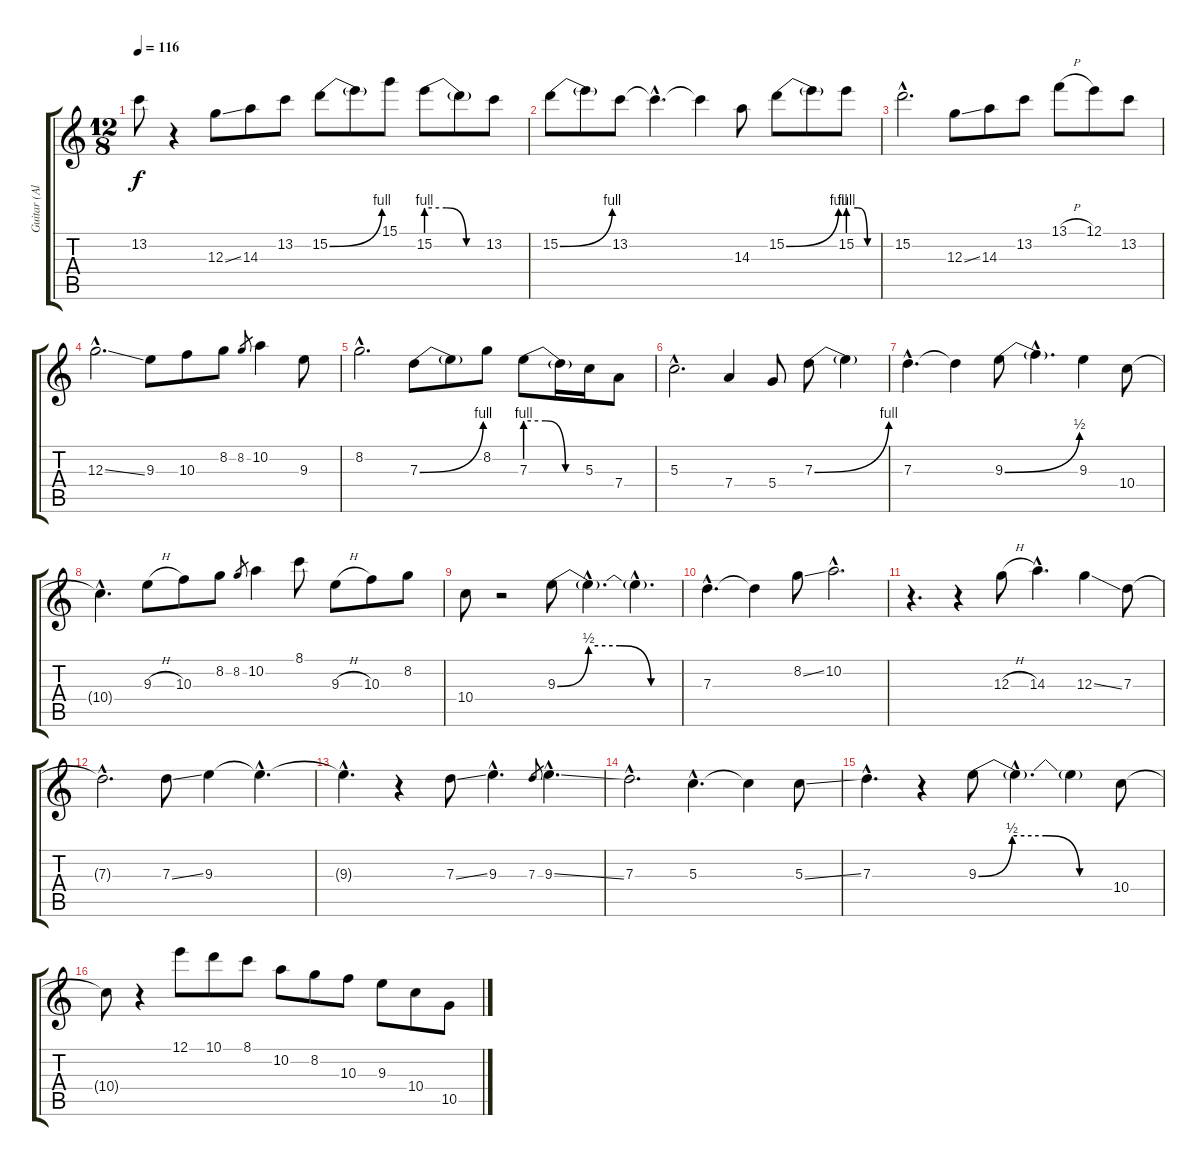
\track ("Guitar (Albert Järvinen)" "Guitar (Al") {instrument distortionguitar}
\staff {score tabs}
\tuning (E4 B3 G3 D3 A2 E2) {hide}
\ts (12 8)
\tempo 116
\clef g2
\ks c
13.2.8{dy f} r.4 12.3{ss}.8 14.3.8 13.2.8 15.2{be (bend 0 0 60 4)}.8 15.2{t}.8 15.1.8 15.2{be (custom 0 4 20 4 40 0 60 0)}.8 15.2{t}.8 13.2.8 |
15.2{be (bend 0 0 60 4)}.8 15.2{t}.8 13.2.8 13.2{hac t}.4{d} 13.2{t}.4 14.3.8 15.2{be (bend 0 0 60 4)}.8 15.2{t}.8 15.2{be (custom 0 4 20 4 40 0 60 0)}.8 |
15.2{hac}.2{d} 12.3{ss}.8 14.3.8 13.2.8 13.1{h}.8 12.1.8 13.2.8 |
12.3{ss hac}.2{d} 9.3.8 10.3.8 8.2.8 8.2.8{gr} 10.2.4 9.3.8 |
8.2{hac}.2{d} 7.3{be (bend 0 0 60 4)}.8 7.3{t}.8 8.2.8 7.3{be (custom 0 4 20 4 40 0 60 0)}.8 7.3{t}.16 5.3.16 7.4.8 |
5.3{hac}.2{d} 7.4.4 5.4.8 7.3{be (bend 0 0 60 4)}.8 7.3{t}.4 |
7.3{hac}.4{d} 7.3{t}.4 9.3{be (bend 0 0 60 2)}.8 9.3{hac t}.4{d} 9.3.4 10.4.8 |
10.4{hac t}.4{d} 9.3{h}.8 10.3.8 8.2.8 8.2.8{gr} 10.2.4 8.1.8 9.3{h}.8 10.3.8 8.2.8 |
10.4.8 r.2 9.3{be (custom 0 0 15 2 30 2 45 0 60 0)}.8 9.3{hac t}.4{d} 9.3{hac t}.4{d} |
7.3{hac}.4{d} 7.3{t}.4 8.2{ss}.8 10.2{hac}.2{d} |
r.4{d} r.4 12.3{h}.8 14.3{hac}.4{d} 12.3{ss}.4 7.3.8 |
7.3{hac t}.2{d} 7.3{ss}.8 9.3.4 9.3{hac t}.4{d} |
9.3{hac t}.4{d} r.4 7.3{ss}.8 9.3{hac}.4{d} 7.3.8{gr} 9.3{ss hac}.4{d} |
7.3{hac}.2{d} 5.3{hac}.4{d} 5.3{t}.4 5.3{ss}.8 |
7.3{hac}.4{d} r.4 9.3{be (custom 0 0 15 2 30 2 45 0 60 0)}.8 9.3{hac t}.4{d} 9.3{t}.4 10.4.8 |
10.4{t}.8 r.4 12.1.8 10.1.8 8.1.8 10.2.8 8.2.8 10.3.8 9.3.8 10.4.8 10.5.8
